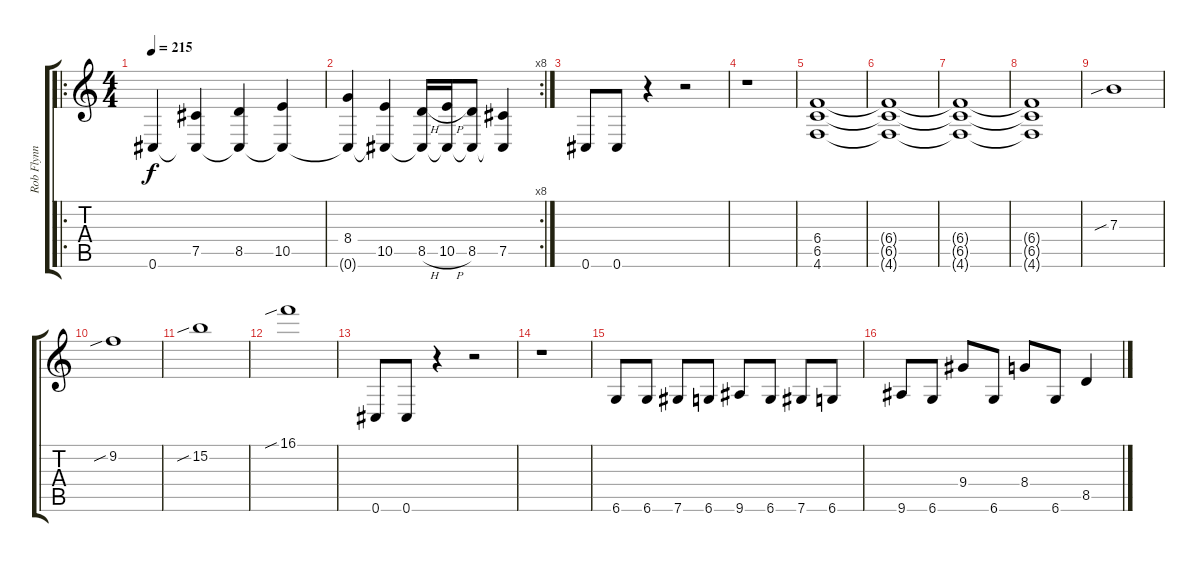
\track ("Rob Flynn" "Rob Flynn") {instrument distortionguitar}
\staff {score tabs}
\tuning (Db4 Ab3 E3 B2 Gb2 Db2) {hide}
\ro
\ts (4 4)
\tempo 215
\clef g2
\ks c
0.6.4{dy f instrument electricguitarjazz} (7.5 0.6{t}).4 (8.5 0.6{t}).4 (10.5 0.6{t}).4 |
\rc 8
(8.4 0.6{t}).4 (10.5 0.6{t}).4 (8.5{h} 0.6{t}).16 (10.5{h} 0.6{t}).16 (8.5 0.6{t}).8 (7.5 0.6{t}).4 |
0.6.8{instrument distortionguitar} 0.6.8 r.4 r.2 |
r.1 |
(6.4 6.5 4.6).1 |
(6.4{t} 6.5{t} 4.6{t}).1 |
(6.4{t} 6.5{t} 4.6{t}).1 |
(6.4{t} 6.5{t} 4.6{t}).1 |
7.3{sib}.1 |
9.2{sib}.1 |
15.2{sib}.1 |
16.1{sib}.1 |
0.6.8 0.6.8 r.4 r.2 |
r.1 |
6.6.8 6.6.8 7.6.8 6.6.8 9.6.8 6.6.8 7.6.8 6.6.8 |
9.6.8 6.6.8 9.4.8 6.6.8 8.4.8 6.6.8 8.5.4
